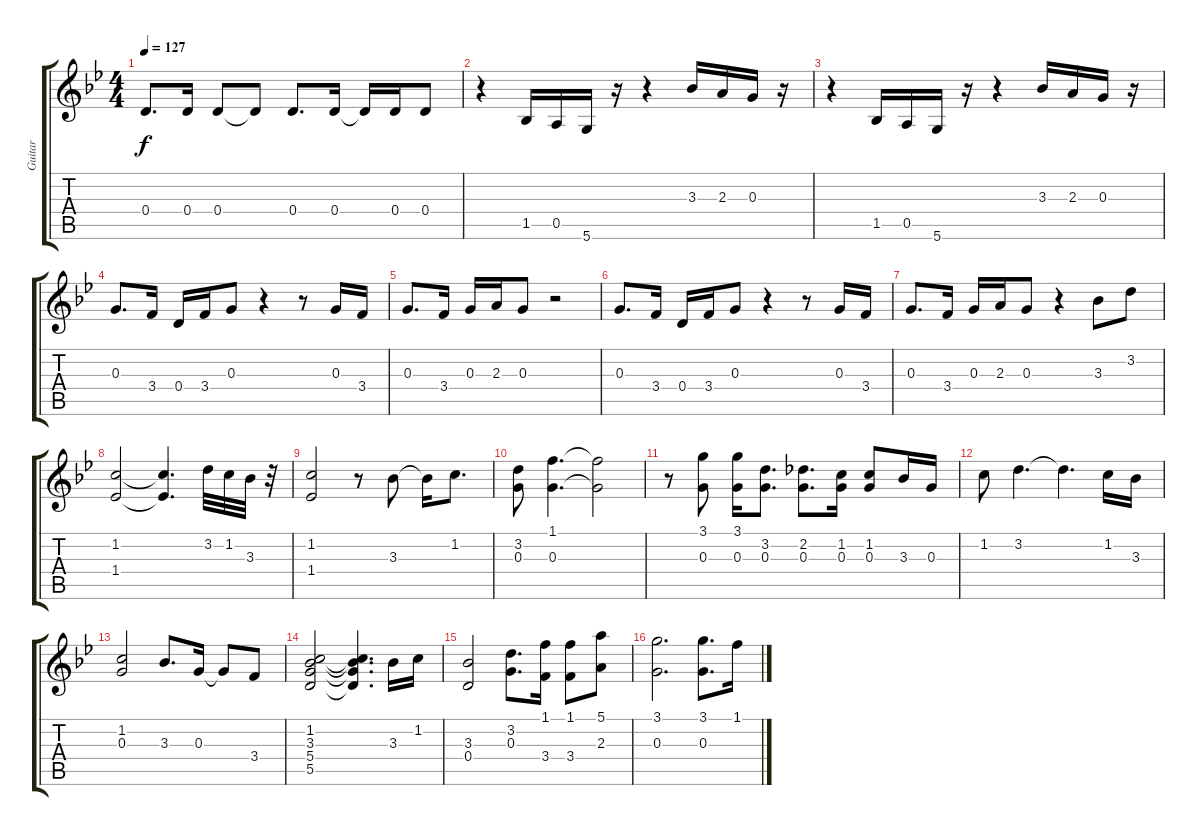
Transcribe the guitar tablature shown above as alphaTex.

\track ("Guitar" "Guitar") {instrument acousticguitarsteel}
\staff {score tabs}
\tuning (E4 B3 G3 D3 A2 D2) {hide}
\ts (4 4)
\tempo 127
\clef g2
\ks bb
0.4.8{d dy f} 0.4.16 0.4.8 0.4{t}.8 0.4.8{d} 0.4.16 0.4{t}.16 0.4.16 0.4.8 |
r.4 1.5.16 0.5.16 5.6.16 r.16 r.4 3.3.16 2.3.16 0.3.16 r.16 |
r.4 1.5.16 0.5.16 5.6.16 r.16 r.4 3.3.16 2.3.16 0.3.16 r.16 |
0.3.8{d} 3.4.16 0.4.16 3.4.16 0.3.8 r.4 r.8 0.3.16 3.4.16 |
0.3.8{d} 3.4.16 0.3.16 2.3.16 0.3.8 r.2 |
0.3.8{d} 3.4.16 0.4.16 3.4.16 0.3.8 r.4 r.8 0.3.16 3.4.16 |
0.3.8{d} 3.4.16 0.3.16 2.3.16 0.3.8 r.4 3.3.8 3.2.8 |
(1.2 1.4).2 (1.2{t} 1.4{t}).4{d} 3.2.32 1.2.32 3.3.32 r.32 |
(1.2 1.4).2 r.8 3.3.8 3.3{t}.16 1.2.8{d} |
(3.2 0.3).8 (1.1 0.3).4{d} (1.1{t} 0.3{t}).2 |
r.8 (3.1 0.3).8 (3.1 0.3).16 (3.2 0.3).8{d} (2.2 0.3).8{d} (1.2 0.3).16 (1.2 0.3).8 3.3.16 0.3.16 |
1.2.8 3.2.4{d} 3.2{t}.4{d} 1.2.16 3.3.16 |
(1.2 0.3).2 3.3.8{d} 0.3.16 0.3{t}.8 3.4.8 |
(1.2 3.3 5.4 5.5).2 (1.2{t} 3.3{t} 5.4{t} 5.5{t}).4{d} 3.3.16 1.2.16 |
(3.3 0.4).2 (3.2 0.3).8{d} (1.1 3.4).16 (1.1 3.4).8 (5.1 2.3).8 |
(3.1 0.3).2{d} (3.1 0.3).8{d} 1.1.16
